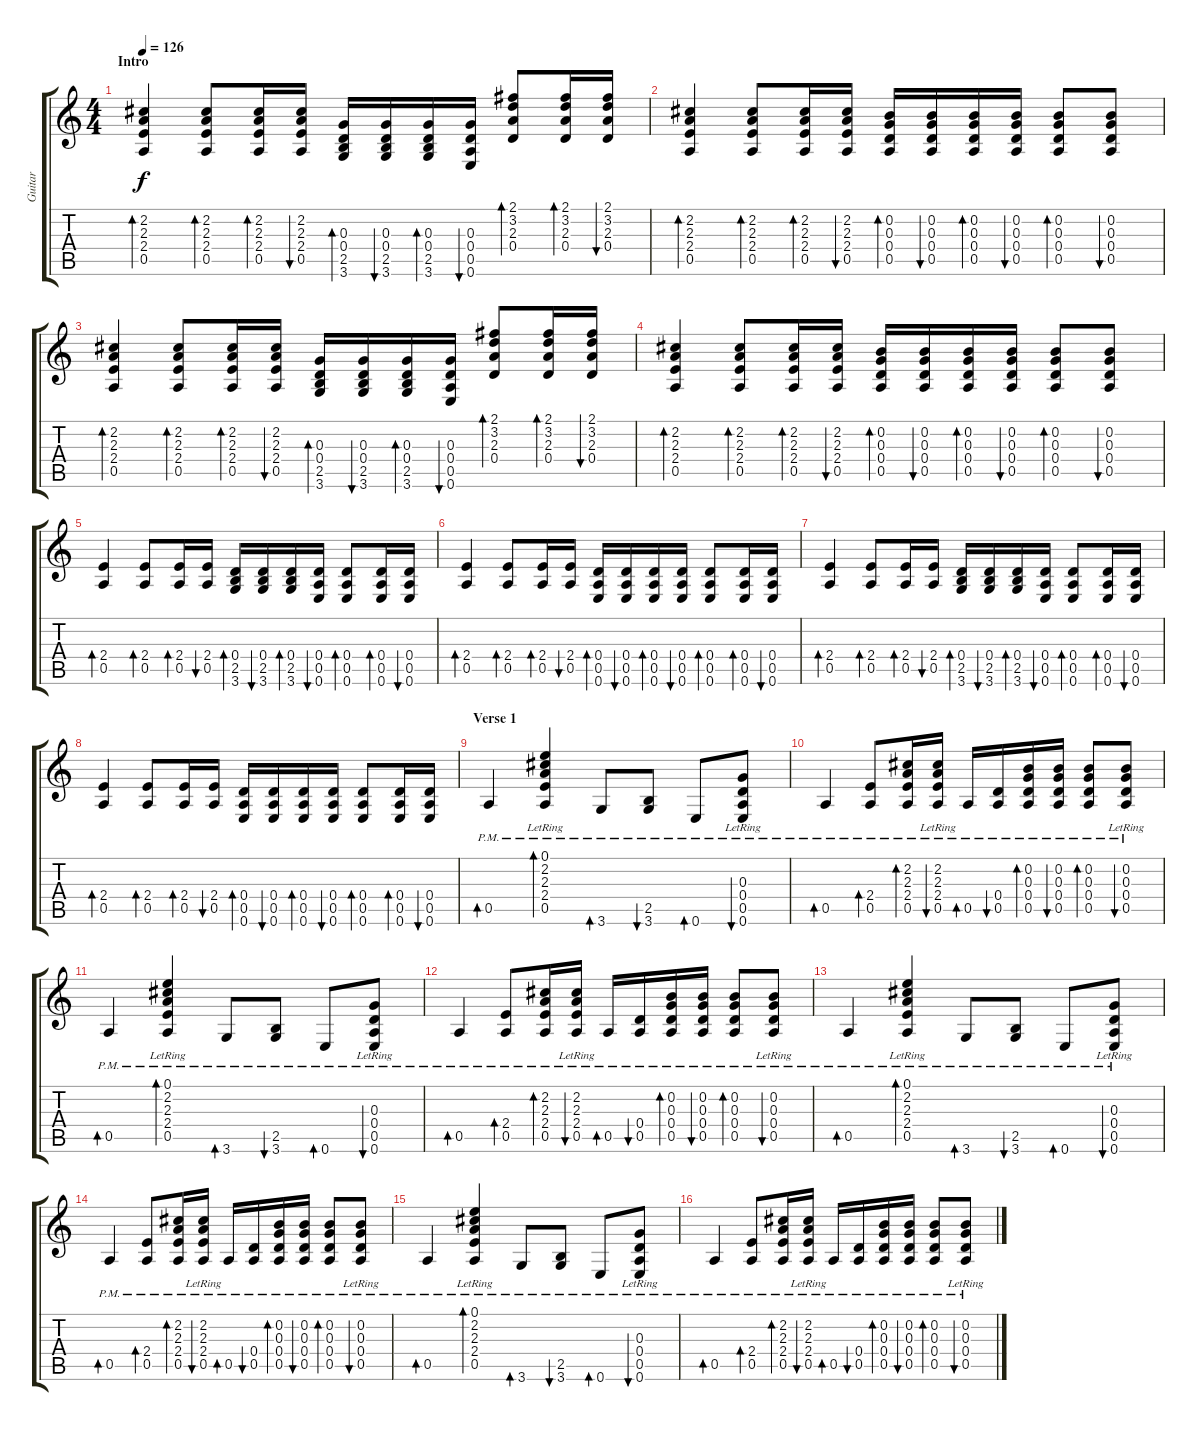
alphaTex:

\track ("Guitar" "Guitar") {instrument electricguitarclean}
\staff {score tabs}
\tuning (E4 B3 G3 D3 A2 E2) {hide}
\ts (4 4)
\section ("" "Intro")
\tempo 126
\clef g2
\ks c
(2.2 2.3 2.4 0.5).4{bd 60 dy f instrument electricguitarclean} (2.2 2.3 2.4 0.5).8{bd 30} (2.2 2.3 2.4 0.5).16{bd 30} (2.2 2.3 2.4 0.5).16{bu 30} (0.3 0.4 2.5 3.6).16{bd 30} (0.3 0.4 2.5 3.6).16{bu 30} (0.3 0.4 2.5 3.6).16{bd 30} (0.3 0.4 0.5 0.6).16{bu 30} (2.1 3.2 2.3 0.4).8{bd 30} (2.1 3.2 2.3 0.4).16{bd 30} (2.1 3.2 2.3 0.4).16{bu 30} |
(2.2 2.3 2.4 0.5).4{bd 60} (2.2 2.3 2.4 0.5).8{bd 30} (2.2 2.3 2.4 0.5).16{bd 30} (2.2 2.3 2.4 0.5).16{bu 30} (0.2 0.3 0.4 0.5).16{bd 30} (0.2 0.3 0.4 0.5).16{bu 30} (0.2 0.3 0.4 0.5).16{bd 30} (0.2 0.3 0.4 0.5).16{bu 30} (0.2 0.3 0.4 0.5).8{bd 30} (0.2 0.3 0.4 0.5).8{bu 30} |
(2.2 2.3 2.4 0.5).4{bd 60} (2.2 2.3 2.4 0.5).8{bd 30} (2.2 2.3 2.4 0.5).16{bd 30} (2.2 2.3 2.4 0.5).16{bu 30} (0.3 0.4 2.5 3.6).16{bd 30} (0.3 0.4 2.5 3.6).16{bu 30} (0.3 0.4 2.5 3.6).16{bd 30} (0.3 0.4 0.5 0.6).16{bu 30} (2.1 3.2 2.3 0.4).8{bd 30} (2.1 3.2 2.3 0.4).16{bd 30} (2.1 3.2 2.3 0.4).16{bu 30} |
(2.2 2.3 2.4 0.5).4{bd 60} (2.2 2.3 2.4 0.5).8{bd 30} (2.2 2.3 2.4 0.5).16{bd 30} (2.2 2.3 2.4 0.5).16{bu 30} (0.2 0.3 0.4 0.5).16{bd 30} (0.2 0.3 0.4 0.5).16{bu 30} (0.2 0.3 0.4 0.5).16{bd 30} (0.2 0.3 0.4 0.5).16{bu 30} (0.2 0.3 0.4 0.5).8{bd 30} (0.2 0.3 0.4 0.5).8{bu 30} |
(2.4 0.5).4{bd 60} (2.4 0.5).8{bd 30} (2.4 0.5).16{bd 30} (2.4 0.5).16{bu 30} (0.4 2.5 3.6).16{bd 30} (0.4 2.5 3.6).16{bu 30} (0.4 2.5 3.6).16{bd 30} (0.4 0.5 0.6).16{bu 30} (0.4 0.5 0.6).8{bd 30} (0.4 0.5 0.6).16{bd 30} (0.4 0.5 0.6).16{bu 30} |
(2.4 0.5).4{bd 60} (2.4 0.5).8{bd 30} (2.4 0.5).16{bd 30} (2.4 0.5).16{bu 30} (0.4 0.5 0.6).16{bd 30} (0.4 0.5 0.6).16{bu 30} (0.4 0.5 0.6).16{bd 30} (0.4 0.5 0.6).16{bu 30} (0.4 0.5 0.6).8{bd 30} (0.4 0.5 0.6).16{bd 30} (0.4 0.5 0.6).16{bu 30} |
(2.4 0.5).4{bd 60} (2.4 0.5).8{bd 30} (2.4 0.5).16{bd 30} (2.4 0.5).16{bu 30} (0.4 2.5 3.6).16{bd 30} (0.4 2.5 3.6).16{bu 30} (0.4 2.5 3.6).16{bd 30} (0.4 0.5 0.6).16{bu 30} (0.4 0.5 0.6).8{bd 30} (0.4 0.5 0.6).16{bd 30} (0.4 0.5 0.6).16{bu 30} |
(2.4 0.5).4{bd 60} (2.4 0.5).8{bd 30} (2.4 0.5).16{bd 30} (2.4 0.5).16{bu 30} (0.4 0.5 0.6).16{bd 30} (0.4 0.5 0.6).16{bu 30} (0.4 0.5 0.6).16{bd 30} (0.4 0.5 0.6).16{bu 30} (0.4 0.5 0.6).8{bd 30} (0.4 0.5 0.6).16{bd 30} (0.4 0.5 0.6).16{bu 30} |
\section ("" "Verse 1")
0.5{pm}.4{bd 60 volume 13} (0.1{lr} 2.2{lr} 2.3{lr} 2.4{lr} 0.5{pm}).4{bd 30} 3.6{pm}.8{bd 30} (2.5 3.6{pm}).8{bu 30} 0.6{pm}.8{bd 30} (0.3{lr} 0.4{lr} 0.5{lr} 0.6{pm}).8{bu 30} |
0.5{pm}.4{bd 60} (2.4 0.5{pm}).8{bd 30} (2.2 2.3 2.4 0.5{pm}).16{bd 30} (2.2{lr} 2.3{lr} 2.4{lr} 0.5{pm}).16{bu 30} 0.5{pm}.16{bd 30} (0.4 0.5{pm}).16{bu 30} (0.2 0.3 0.4 0.5{pm}).16{bd 30} (0.2 0.3 0.4 0.5{pm}).16{bu 30} (0.2 0.3 0.4 0.5{pm}).8{bd 30} (0.2{lr} 0.3{lr} 0.4{lr} 0.5{pm}).8{bu 30} |
0.5{pm}.4{bd 60} (0.1{lr} 2.2{lr} 2.3{lr} 2.4{lr} 0.5{pm}).4{bd 30} 3.6{pm}.8{bd 30} (2.5 3.6{pm}).8{bu 30} 0.6{pm}.8{bd 30} (0.3{lr} 0.4{lr} 0.5{lr} 0.6{pm}).8{bu 30} |
0.5{pm}.4{bd 60} (2.4 0.5{pm}).8{bd 30} (2.2 2.3 2.4 0.5{pm}).16{bd 30} (2.2{lr} 2.3{lr} 2.4{lr} 0.5{pm}).16{bu 30} 0.5{pm}.16{bd 30} (0.4 0.5{pm}).16{bu 30} (0.2 0.3 0.4 0.5{pm}).16{bd 30} (0.2 0.3 0.4 0.5{pm}).16{bu 30} (0.2 0.3 0.4 0.5{pm}).8{bd 30} (0.2{lr} 0.3{lr} 0.4{lr} 0.5{pm}).8{bu 30} |
0.5{pm}.4{bd 60} (0.1{lr} 2.2{lr} 2.3{lr} 2.4{lr} 0.5{pm}).4{bd 30} 3.6{pm}.8{bd 30} (2.5 3.6{pm}).8{bu 30} 0.6{pm}.8{bd 30} (0.3{lr} 0.4{lr} 0.5{lr} 0.6{pm}).8{bu 30} |
0.5{pm}.4{bd 60} (2.4 0.5{pm}).8{bd 30} (2.2 2.3 2.4 0.5{pm}).16{bd 30} (2.2{lr} 2.3{lr} 2.4{lr} 0.5{pm}).16{bu 30} 0.5{pm}.16{bd 30} (0.4 0.5{pm}).16{bu 30} (0.2 0.3 0.4 0.5{pm}).16{bd 30} (0.2 0.3 0.4 0.5{pm}).16{bu 30} (0.2 0.3 0.4 0.5{pm}).8{bd 30} (0.2{lr} 0.3{lr} 0.4{lr} 0.5{pm}).8{bu 30} |
0.5{pm}.4{bd 60} (0.1{lr} 2.2{lr} 2.3{lr} 2.4{lr} 0.5{pm}).4{bd 30} 3.6{pm}.8{bd 30} (2.5 3.6{pm}).8{bu 30} 0.6{pm}.8{bd 30} (0.3{lr} 0.4{lr} 0.5{lr} 0.6{pm}).8{bu 30} |
0.5{pm}.4{bd 60} (2.4 0.5{pm}).8{bd 30} (2.2 2.3 2.4 0.5{pm}).16{bd 30} (2.2{lr} 2.3{lr} 2.4{lr} 0.5{pm}).16{bu 30} 0.5{pm}.16{bd 30} (0.4 0.5{pm}).16{bu 30} (0.2 0.3 0.4 0.5{pm}).16{bd 30} (0.2 0.3 0.4 0.5{pm}).16{bu 30} (0.2 0.3 0.4 0.5{pm}).8{bd 30} (0.2{lr} 0.3{lr} 0.4{lr} 0.5{pm}).8{bu 30}
